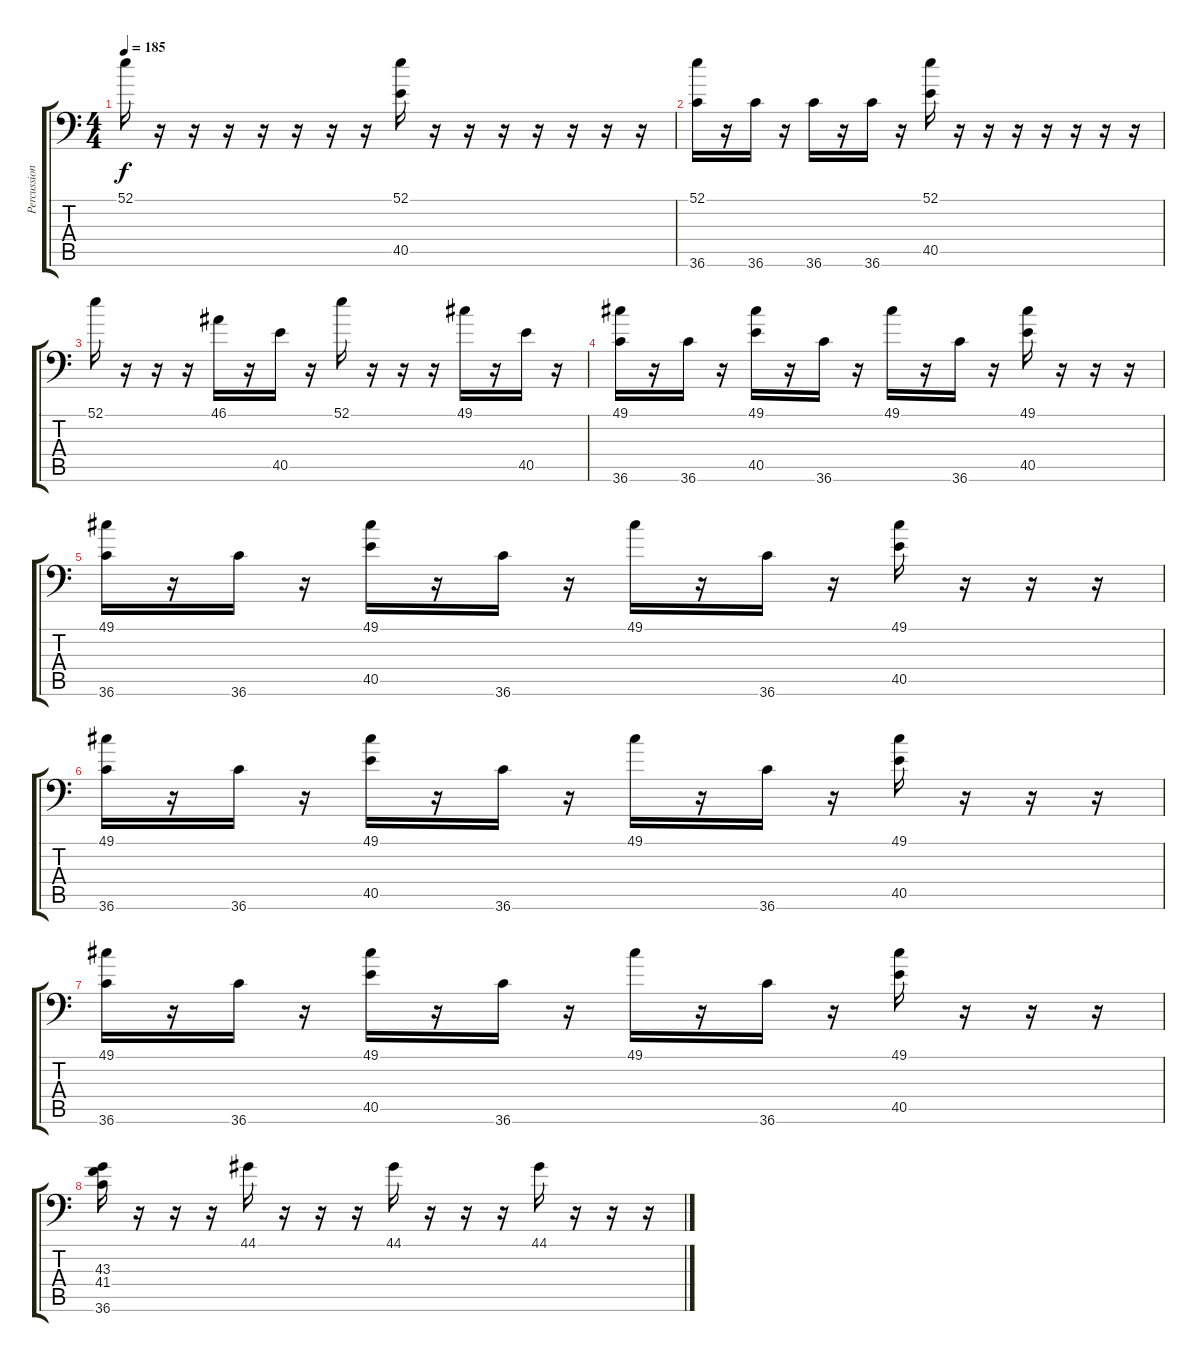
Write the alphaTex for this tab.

\track ("Percussion" "Percussion") {instrument acousticgrandpiano}
\staff {score tabs}
\tuning (C-1 C-1 C-1 C-1 C-1 C-1) {hide}
\ts (4 4)
\tempo 185
\clef f4
\ks c
52.1.16{dy f} r.16 r.16 r.16 r.16 r.16 r.16 r.16 (52.1 40.5).16 r.16 r.16 r.16 r.16 r.16 r.16 r.16 |
(52.1 36.6).16 r.16 36.6.16 r.16 36.6.16 r.16 36.6.16 r.16 (52.1 40.5).16 r.16 r.16 r.16 r.16 r.16 r.16 r.16 |
52.1.16 r.16 r.16 r.16 46.1.16 r.16 40.5.16 r.16 52.1.16 r.16 r.16 r.16 49.1.16 r.16 40.5.16 r.16 |
(49.1 36.6).16 r.16 36.6.16 r.16 (49.1 40.5).16 r.16 36.6.16 r.16 49.1.16 r.16 36.6.16 r.16 (49.1 40.5).16 r.16 r.16 r.16 |
(49.1 36.6).16 r.16 36.6.16 r.16 (49.1 40.5).16 r.16 36.6.16 r.16 49.1.16 r.16 36.6.16 r.16 (49.1 40.5).16 r.16 r.16 r.16 |
(49.1 36.6).16 r.16 36.6.16 r.16 (49.1 40.5).16 r.16 36.6.16 r.16 49.1.16 r.16 36.6.16 r.16 (49.1 40.5).16 r.16 r.16 r.16 |
(49.1 36.6).16 r.16 36.6.16 r.16 (49.1 40.5).16 r.16 36.6.16 r.16 49.1.16 r.16 36.6.16 r.16 (49.1 40.5).16 r.16 r.16 r.16 |
(43.3 41.4 36.6).16 r.16 r.16 r.16 44.1.16 r.16 r.16 r.16 44.1.16 r.16 r.16 r.16 44.1.16 r.16 r.16 r.16
